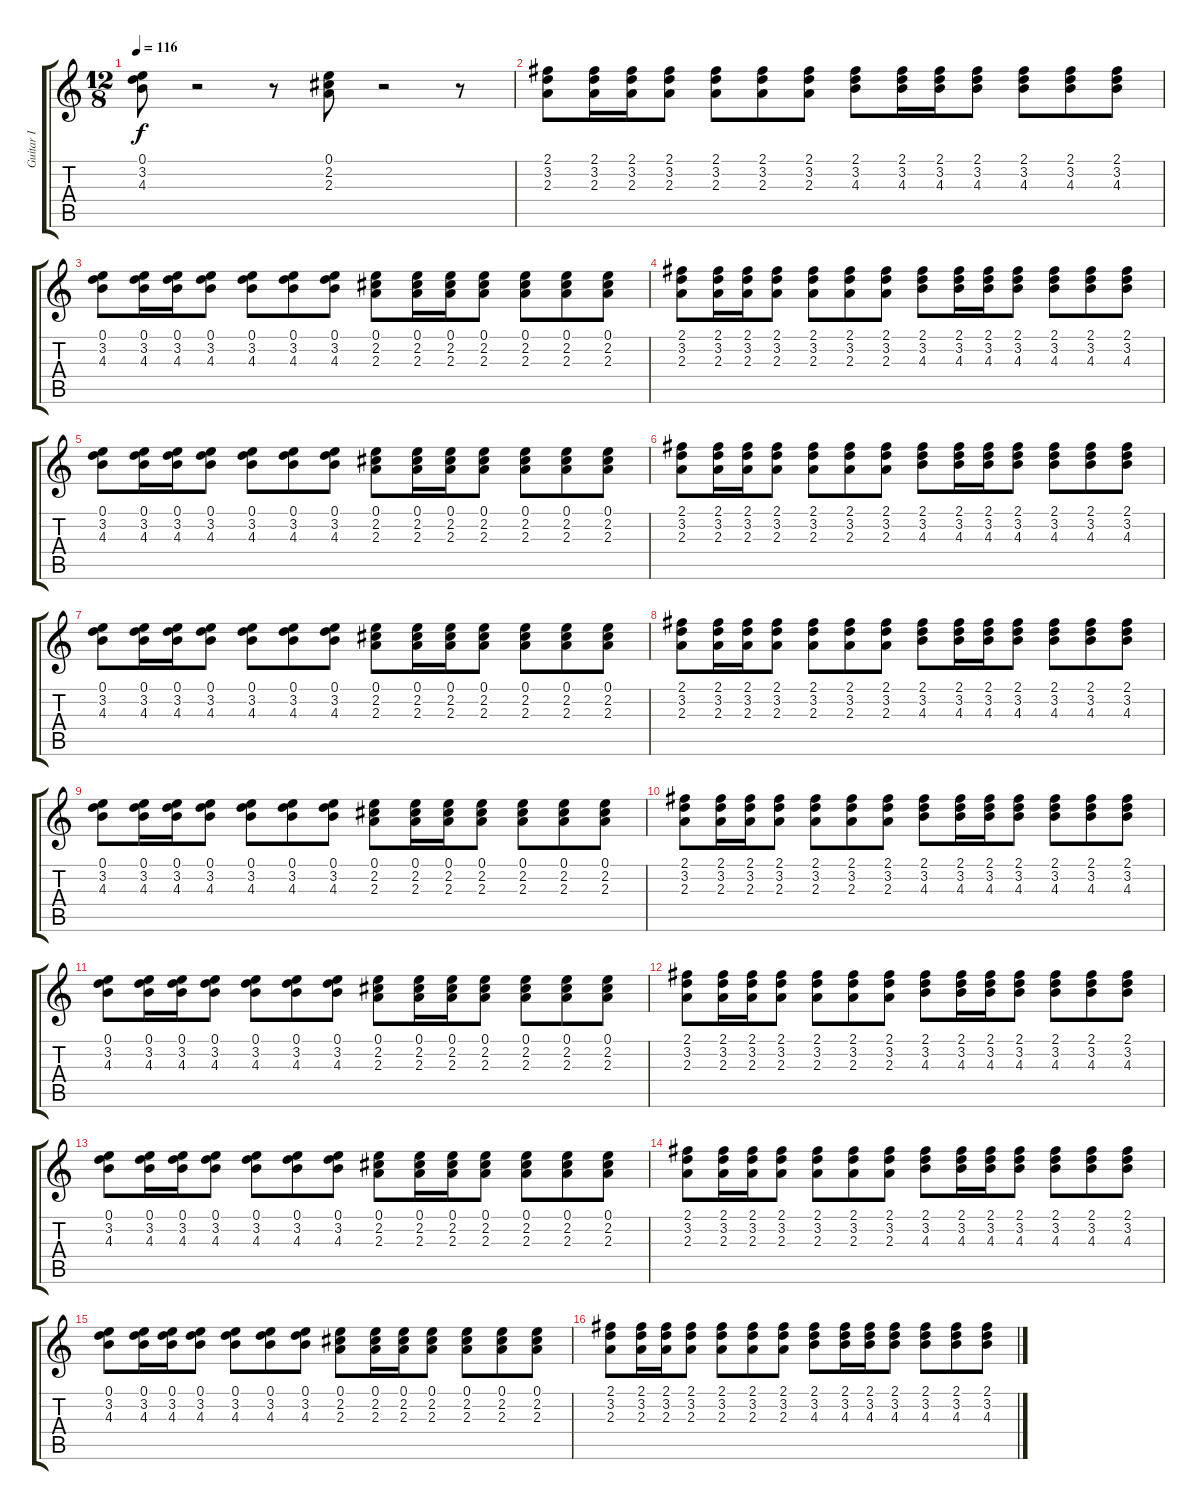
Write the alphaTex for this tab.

\track ("Guitar I" "Guitar I") {instrument electricguitarclean}
\staff {score tabs}
\tuning (E4 B3 G3 D3 A2 E2) {hide}
\ts (12 8)
\tempo 116
\clef g2
\ks c
(0.1 3.2 4.3).8{dy f} r.2 r.8 (0.1 2.2 2.3).8 r.2 r.8 |
(2.1 3.2 2.3).8 (2.1 3.2 2.3).16 (2.1 3.2 2.3).16 (2.1 3.2 2.3).8 (2.1 3.2 2.3).8 (2.1 3.2 2.3).8 (2.1 3.2 2.3).8 (2.1 3.2 4.3).8 (2.1 3.2 4.3).16 (2.1 3.2 4.3).16 (2.1 3.2 4.3).8 (2.1 3.2 4.3).8 (2.1 3.2 4.3).8 (2.1 3.2 4.3).8 |
(0.1 3.2 4.3).8 (0.1 3.2 4.3).16 (0.1 3.2 4.3).16 (0.1 3.2 4.3).8 (0.1 3.2 4.3).8 (0.1 3.2 4.3).8 (0.1 3.2 4.3).8 (0.1 2.2 2.3).8 (0.1 2.2 2.3).16 (0.1 2.2 2.3).16 (0.1 2.2 2.3).8 (0.1 2.2 2.3).8 (0.1 2.2 2.3).8 (0.1 2.2 2.3).8 |
(2.1 3.2 2.3).8 (2.1 3.2 2.3).16 (2.1 3.2 2.3).16 (2.1 3.2 2.3).8 (2.1 3.2 2.3).8 (2.1 3.2 2.3).8 (2.1 3.2 2.3).8 (2.1 3.2 4.3).8 (2.1 3.2 4.3).16 (2.1 3.2 4.3).16 (2.1 3.2 4.3).8 (2.1 3.2 4.3).8 (2.1 3.2 4.3).8 (2.1 3.2 4.3).8 |
(0.1 3.2 4.3).8 (0.1 3.2 4.3).16 (0.1 3.2 4.3).16 (0.1 3.2 4.3).8 (0.1 3.2 4.3).8 (0.1 3.2 4.3).8 (0.1 3.2 4.3).8 (0.1 2.2 2.3).8 (0.1 2.2 2.3).16 (0.1 2.2 2.3).16 (0.1 2.2 2.3).8 (0.1 2.2 2.3).8 (0.1 2.2 2.3).8 (0.1 2.2 2.3).8 |
(2.1 3.2 2.3).8 (2.1 3.2 2.3).16 (2.1 3.2 2.3).16 (2.1 3.2 2.3).8 (2.1 3.2 2.3).8 (2.1 3.2 2.3).8 (2.1 3.2 2.3).8 (2.1 3.2 4.3).8 (2.1 3.2 4.3).16 (2.1 3.2 4.3).16 (2.1 3.2 4.3).8 (2.1 3.2 4.3).8 (2.1 3.2 4.3).8 (2.1 3.2 4.3).8 |
(0.1 3.2 4.3).8 (0.1 3.2 4.3).16 (0.1 3.2 4.3).16 (0.1 3.2 4.3).8 (0.1 3.2 4.3).8 (0.1 3.2 4.3).8 (0.1 3.2 4.3).8 (0.1 2.2 2.3).8 (0.1 2.2 2.3).16 (0.1 2.2 2.3).16 (0.1 2.2 2.3).8 (0.1 2.2 2.3).8 (0.1 2.2 2.3).8 (0.1 2.2 2.3).8 |
(2.1 3.2 2.3).8 (2.1 3.2 2.3).16 (2.1 3.2 2.3).16 (2.1 3.2 2.3).8 (2.1 3.2 2.3).8 (2.1 3.2 2.3).8 (2.1 3.2 2.3).8 (2.1 3.2 4.3).8 (2.1 3.2 4.3).16 (2.1 3.2 4.3).16 (2.1 3.2 4.3).8 (2.1 3.2 4.3).8 (2.1 3.2 4.3).8 (2.1 3.2 4.3).8 |
(0.1 3.2 4.3).8 (0.1 3.2 4.3).16 (0.1 3.2 4.3).16 (0.1 3.2 4.3).8 (0.1 3.2 4.3).8 (0.1 3.2 4.3).8 (0.1 3.2 4.3).8 (0.1 2.2 2.3).8 (0.1 2.2 2.3).16 (0.1 2.2 2.3).16 (0.1 2.2 2.3).8 (0.1 2.2 2.3).8 (0.1 2.2 2.3).8 (0.1 2.2 2.3).8 |
(2.1 3.2 2.3).8 (2.1 3.2 2.3).16 (2.1 3.2 2.3).16 (2.1 3.2 2.3).8 (2.1 3.2 2.3).8 (2.1 3.2 2.3).8 (2.1 3.2 2.3).8 (2.1 3.2 4.3).8 (2.1 3.2 4.3).16 (2.1 3.2 4.3).16 (2.1 3.2 4.3).8 (2.1 3.2 4.3).8 (2.1 3.2 4.3).8 (2.1 3.2 4.3).8 |
(0.1 3.2 4.3).8 (0.1 3.2 4.3).16 (0.1 3.2 4.3).16 (0.1 3.2 4.3).8 (0.1 3.2 4.3).8 (0.1 3.2 4.3).8 (0.1 3.2 4.3).8 (0.1 2.2 2.3).8 (0.1 2.2 2.3).16 (0.1 2.2 2.3).16 (0.1 2.2 2.3).8 (0.1 2.2 2.3).8 (0.1 2.2 2.3).8 (0.1 2.2 2.3).8 |
(2.1 3.2 2.3).8 (2.1 3.2 2.3).16 (2.1 3.2 2.3).16 (2.1 3.2 2.3).8 (2.1 3.2 2.3).8 (2.1 3.2 2.3).8 (2.1 3.2 2.3).8 (2.1 3.2 4.3).8 (2.1 3.2 4.3).16 (2.1 3.2 4.3).16 (2.1 3.2 4.3).8 (2.1 3.2 4.3).8 (2.1 3.2 4.3).8 (2.1 3.2 4.3).8 |
(0.1 3.2 4.3).8 (0.1 3.2 4.3).16 (0.1 3.2 4.3).16 (0.1 3.2 4.3).8 (0.1 3.2 4.3).8 (0.1 3.2 4.3).8 (0.1 3.2 4.3).8 (0.1 2.2 2.3).8 (0.1 2.2 2.3).16 (0.1 2.2 2.3).16 (0.1 2.2 2.3).8 (0.1 2.2 2.3).8 (0.1 2.2 2.3).8 (0.1 2.2 2.3).8 |
(2.1 3.2 2.3).8 (2.1 3.2 2.3).16 (2.1 3.2 2.3).16 (2.1 3.2 2.3).8 (2.1 3.2 2.3).8 (2.1 3.2 2.3).8 (2.1 3.2 2.3).8 (2.1 3.2 4.3).8 (2.1 3.2 4.3).16 (2.1 3.2 4.3).16 (2.1 3.2 4.3).8 (2.1 3.2 4.3).8 (2.1 3.2 4.3).8 (2.1 3.2 4.3).8 |
(0.1 3.2 4.3).8 (0.1 3.2 4.3).16 (0.1 3.2 4.3).16 (0.1 3.2 4.3).8 (0.1 3.2 4.3).8 (0.1 3.2 4.3).8 (0.1 3.2 4.3).8 (0.1 2.2 2.3).8 (0.1 2.2 2.3).16 (0.1 2.2 2.3).16 (0.1 2.2 2.3).8 (0.1 2.2 2.3).8 (0.1 2.2 2.3).8 (0.1 2.2 2.3).8 |
(2.1 3.2 2.3).8 (2.1 3.2 2.3).16 (2.1 3.2 2.3).16 (2.1 3.2 2.3).8 (2.1 3.2 2.3).8 (2.1 3.2 2.3).8 (2.1 3.2 2.3).8 (2.1 3.2 4.3).8 (2.1 3.2 4.3).16 (2.1 3.2 4.3).16 (2.1 3.2 4.3).8 (2.1 3.2 4.3).8 (2.1 3.2 4.3).8 (2.1 3.2 4.3).8
